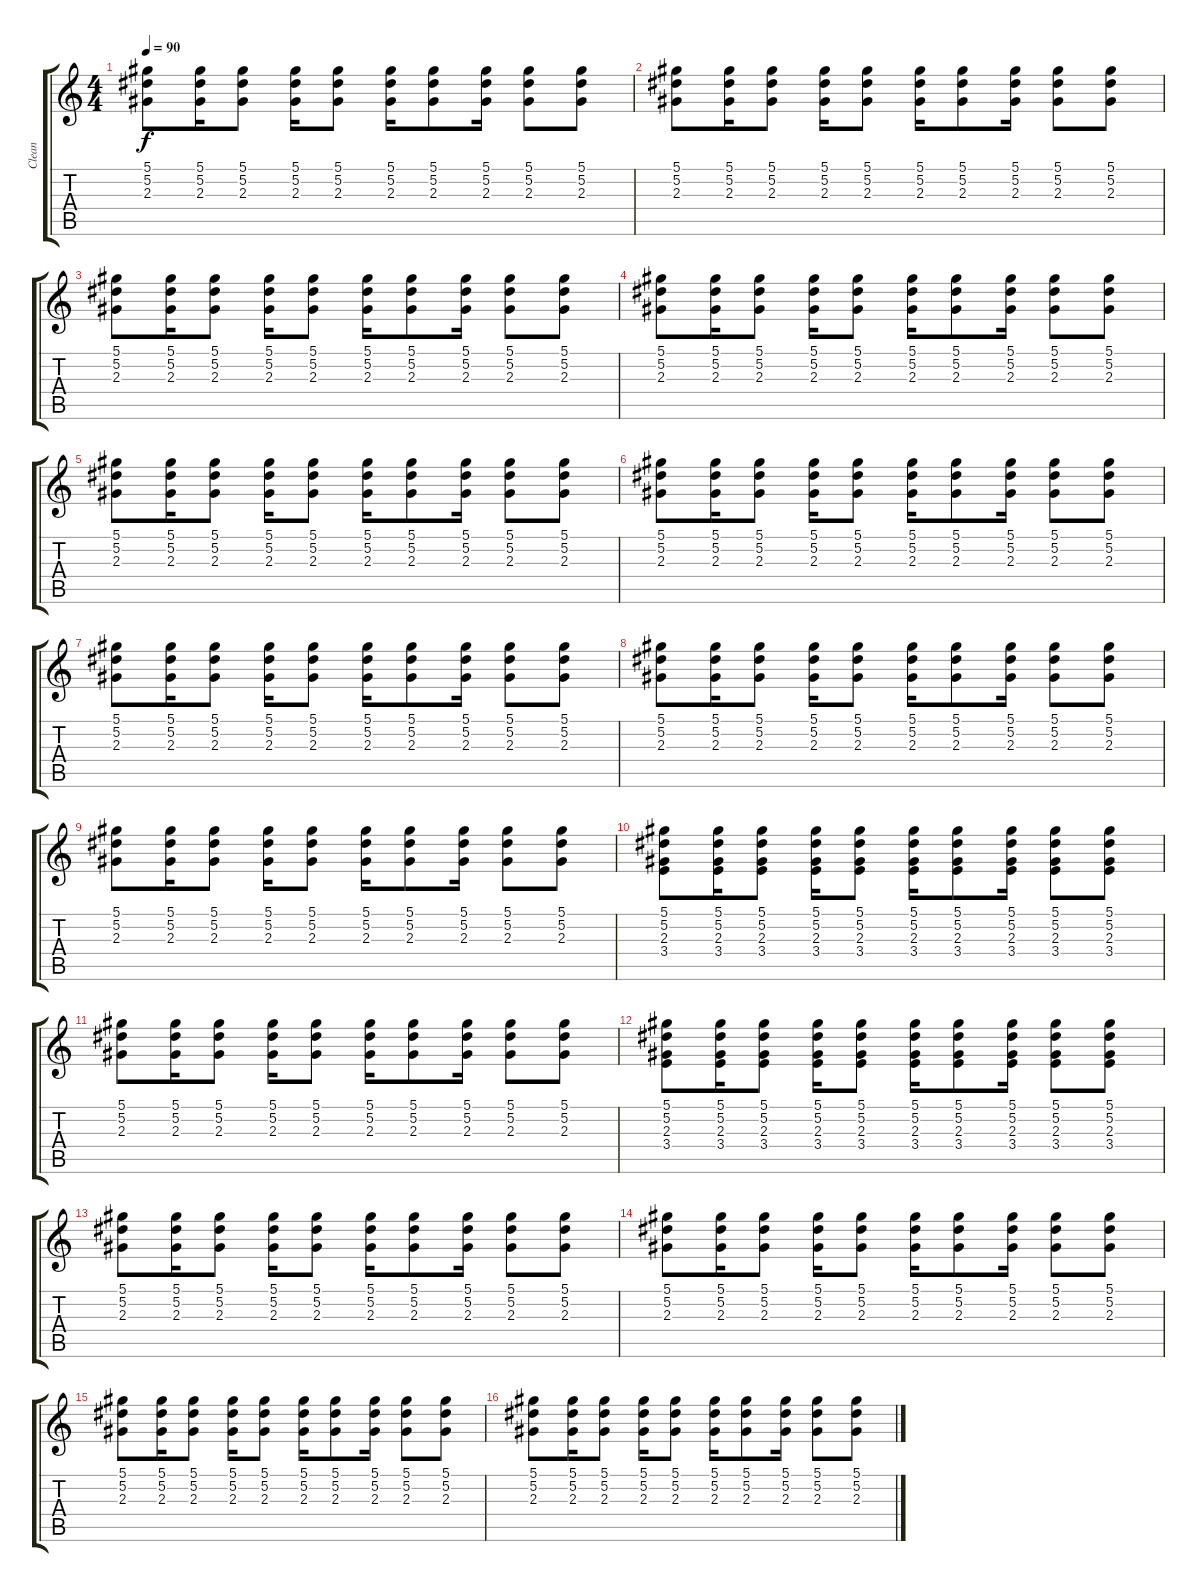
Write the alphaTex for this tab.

\track ("Clean" "Clean") {instrument electricguitarclean}
\staff {score tabs}
\tuning (Eb4 Bb3 Gb3 Db3 Ab2 Eb2) {hide}
\ts (4 4)
\tempo 90
\clef g2
\ks c
(5.1 5.2 2.3).8{dy f balance 12} (5.1 5.2 2.3).16 (5.1 5.2 2.3).8 (5.1 5.2 2.3).16 (5.1 5.2 2.3).8 (5.1 5.2 2.3).16 (5.1 5.2 2.3).8 (5.1 5.2 2.3).16 (5.1 5.2 2.3).8 (5.1 5.2 2.3).8 |
(5.1 5.2 2.3).8 (5.1 5.2 2.3).16 (5.1 5.2 2.3).8 (5.1 5.2 2.3).16 (5.1 5.2 2.3).8 (5.1 5.2 2.3).16 (5.1 5.2 2.3).8 (5.1 5.2 2.3).16 (5.1 5.2 2.3).8 (5.1 5.2 2.3).8 |
(5.1 5.2 2.3).8 (5.1 5.2 2.3).16 (5.1 5.2 2.3).8 (5.1 5.2 2.3).16 (5.1 5.2 2.3).8 (5.1 5.2 2.3).16 (5.1 5.2 2.3).8 (5.1 5.2 2.3).16 (5.1 5.2 2.3).8 (5.1 5.2 2.3).8 |
(5.1 5.2 2.3).8 (5.1 5.2 2.3).16 (5.1 5.2 2.3).8 (5.1 5.2 2.3).16 (5.1 5.2 2.3).8 (5.1 5.2 2.3).16 (5.1 5.2 2.3).8 (5.1 5.2 2.3).16 (5.1 5.2 2.3).8 (5.1 5.2 2.3).8 |
(5.1 5.2 2.3).8 (5.1 5.2 2.3).16 (5.1 5.2 2.3).8 (5.1 5.2 2.3).16 (5.1 5.2 2.3).8 (5.1 5.2 2.3).16 (5.1 5.2 2.3).8 (5.1 5.2 2.3).16 (5.1 5.2 2.3).8 (5.1 5.2 2.3).8 |
(5.1 5.2 2.3).8 (5.1 5.2 2.3).16 (5.1 5.2 2.3).8 (5.1 5.2 2.3).16 (5.1 5.2 2.3).8 (5.1 5.2 2.3).16 (5.1 5.2 2.3).8 (5.1 5.2 2.3).16 (5.1 5.2 2.3).8 (5.1 5.2 2.3).8 |
(5.1 5.2 2.3).8 (5.1 5.2 2.3).16 (5.1 5.2 2.3).8 (5.1 5.2 2.3).16 (5.1 5.2 2.3).8 (5.1 5.2 2.3).16 (5.1 5.2 2.3).8 (5.1 5.2 2.3).16 (5.1 5.2 2.3).8 (5.1 5.2 2.3).8 |
(5.1 5.2 2.3).8 (5.1 5.2 2.3).16 (5.1 5.2 2.3).8 (5.1 5.2 2.3).16 (5.1 5.2 2.3).8 (5.1 5.2 2.3).16 (5.1 5.2 2.3).8 (5.1 5.2 2.3).16 (5.1 5.2 2.3).8 (5.1 5.2 2.3).8 |
(5.1 5.2 2.3).8{balance 8} (5.1 5.2 2.3).16 (5.1 5.2 2.3).8 (5.1 5.2 2.3).16 (5.1 5.2 2.3).8 (5.1 5.2 2.3).16 (5.1 5.2 2.3).8 (5.1 5.2 2.3).16 (5.1 5.2 2.3).8 (5.1 5.2 2.3).8 |
(5.1 5.2 2.3 3.4).8 (5.1 5.2 2.3 3.4).16 (5.1 5.2 2.3 3.4).8 (5.1 5.2 2.3 3.4).16 (5.1 5.2 2.3 3.4).8 (5.1 5.2 2.3 3.4).16 (5.1 5.2 2.3 3.4).8 (5.1 5.2 2.3 3.4).16 (5.1 5.2 2.3 3.4).8 (5.1 5.2 2.3 3.4).8 |
(5.1 5.2 2.3).8 (5.1 5.2 2.3).16 (5.1 5.2 2.3).8 (5.1 5.2 2.3).16 (5.1 5.2 2.3).8 (5.1 5.2 2.3).16 (5.1 5.2 2.3).8 (5.1 5.2 2.3).16 (5.1 5.2 2.3).8 (5.1 5.2 2.3).8 |
(5.1 5.2 2.3 3.4).8 (5.1 5.2 2.3 3.4).16 (5.1 5.2 2.3 3.4).8 (5.1 5.2 2.3 3.4).16 (5.1 5.2 2.3 3.4).8 (5.1 5.2 2.3 3.4).16 (5.1 5.2 2.3 3.4).8 (5.1 5.2 2.3 3.4).16 (5.1 5.2 2.3 3.4).8 (5.1 5.2 2.3 3.4).8 |
(5.1 5.2 2.3).8{balance 12} (5.1 5.2 2.3).16 (5.1 5.2 2.3).8 (5.1 5.2 2.3).16 (5.1 5.2 2.3).8 (5.1 5.2 2.3).16 (5.1 5.2 2.3).8 (5.1 5.2 2.3).16 (5.1 5.2 2.3).8 (5.1 5.2 2.3).8 |
(5.1 5.2 2.3).8 (5.1 5.2 2.3).16 (5.1 5.2 2.3).8 (5.1 5.2 2.3).16 (5.1 5.2 2.3).8 (5.1 5.2 2.3).16 (5.1 5.2 2.3).8 (5.1 5.2 2.3).16 (5.1 5.2 2.3).8 (5.1 5.2 2.3).8 |
(5.1 5.2 2.3).8 (5.1 5.2 2.3).16 (5.1 5.2 2.3).8 (5.1 5.2 2.3).16 (5.1 5.2 2.3).8 (5.1 5.2 2.3).16 (5.1 5.2 2.3).8 (5.1 5.2 2.3).16 (5.1 5.2 2.3).8 (5.1 5.2 2.3).8 |
(5.1 5.2 2.3).8 (5.1 5.2 2.3).16 (5.1 5.2 2.3).8 (5.1 5.2 2.3).16 (5.1 5.2 2.3).8 (5.1 5.2 2.3).16 (5.1 5.2 2.3).8 (5.1 5.2 2.3).16 (5.1 5.2 2.3).8 (5.1 5.2 2.3).8
